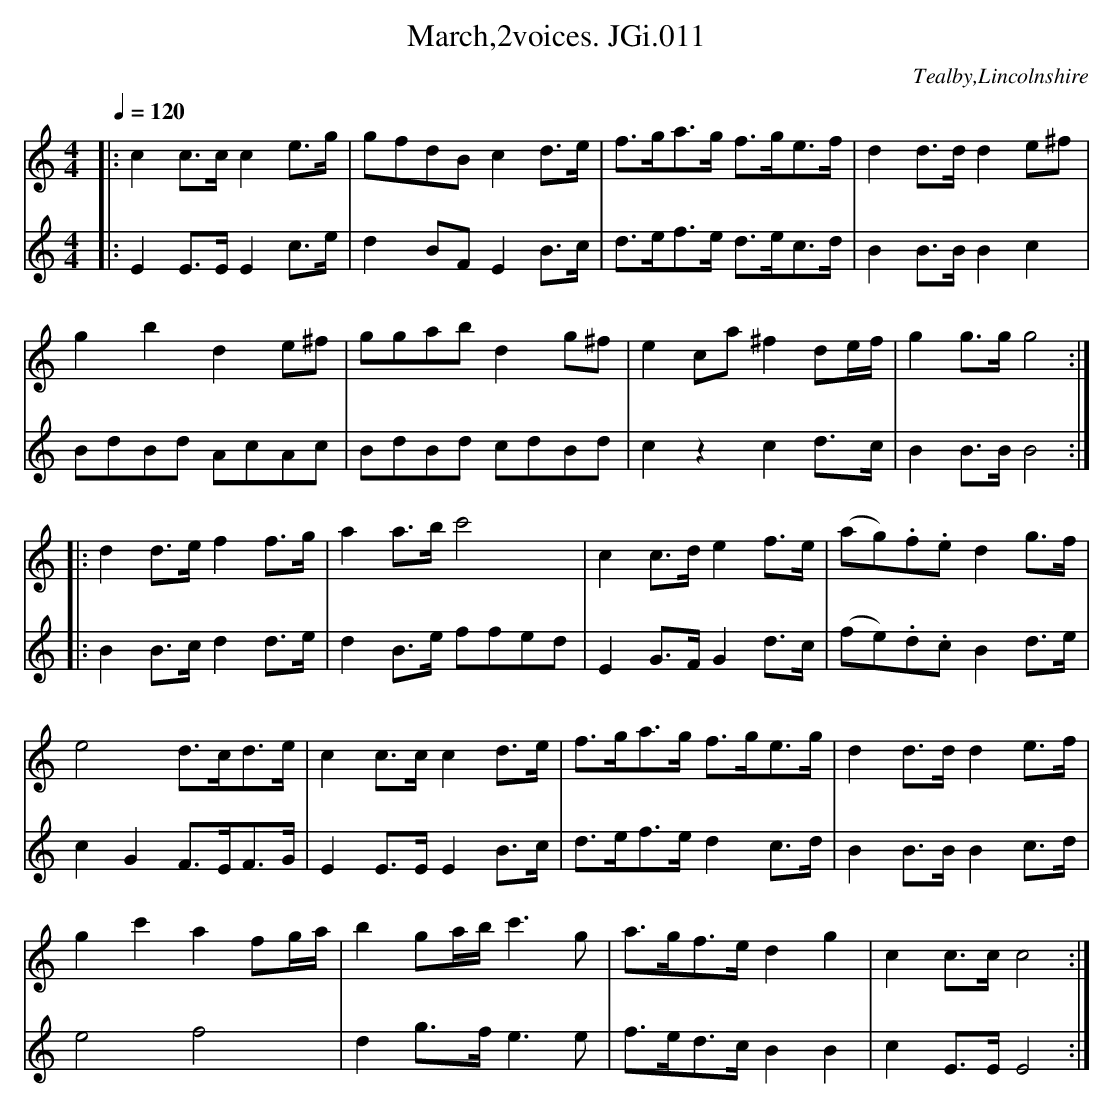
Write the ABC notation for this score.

X:1
T:March,2voices. JGi.011
L:1/8
M:4/4
O:Tealby,Lincolnshire
Q:1/4=120
K:C
[V:1]|:c2c>cc2e>g|gfdB c2 d>e|f>ga>g f>ge>f|d2d>dd2e^f|
[V:2]|:E2E>EE2c>e|d2BF E2B>c|d>ef>e d>ec>d|B2B>BB2c2|
[V:1]g2b2d2 e^f|ggab d2 g^f|e2 ca^f2de/f/|g2 g>g g4:|
[V:2]BdBd AcAc|BdBd cdBd|c2z2c2d>c|B2B>BB4:|
[V:1]|:d2d>ef2f>g|a2 a>b c'4|c2 c>d e2f>e|(ag).f.e d2g>f|
[V:2]|:B2B>cd2d>e|d2B>e ffed|E2G>FG2d>c|(fe).d.cB2d>e|
[V:1]e4d>cd>e|c2 c>c c2 d>e|f>ga>g f>ge>g|d2d>dd2e>f|
[V:2]c2G2F>EF>G|E2E>EE2B>c|d>ef>ed2c>d|B2B>BB2c>d|
[V:1]g2c'2a2fg/a/|b2 ga/b/c'3g|a>gf>ed2 g2|c2c>cc4:|
[V:2]e4f4|d2g>fe3e|f>ed>c B2B2|c2E>EE4:|
